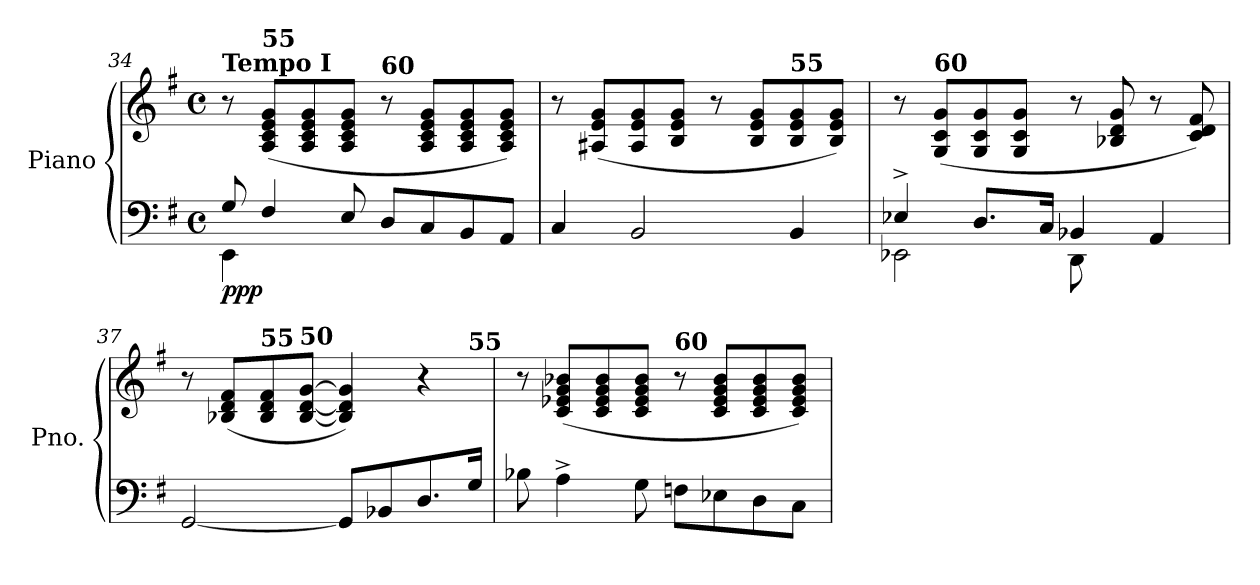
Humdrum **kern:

**kern	**kern	**dynam
*part1	*part1	*part1
*staff2	*staff1	*staff1/2
*I"Piano	*	*
*I'Pno.	*	*
*clefF4	*clefG2	*
*k[f#]	*k[f#]	*
*M4/4	*M4/4	*
*met(c)	*met(c)	*
=34	=34	=34
*^	*	*
!	!	!LO:TX:a:B:t=Tempo I	!
!	!	!	!LO:DY:b=2
!	!	!	!LO:DY:n=1:b
8G/	4EE:\	8r	p pp
!	!	!LO:TX:a:B:t=55	!
4F#/	.	(<8A/ 8c/ 8e/ 8g/L	.
.	4ryy	8A/ 8c/ 8e/ 8g/	.
8E/	.	8A/ 8c/ 8e/ 8g/J	.
!	!	!LO:TX:a:B:t=60	!
8D/L	2ryy	8r	.
8C/	.	8A/ 8c/ 8e/ 8g/L	.
8BB/	.	8A/ 8c/ 8e/ 8g/	.
8AA/J	.	8A/ 8c/ 8e/ 8g/J)	.
*v	*v	*	*
=35	=35	=35
4C/	8r	.
.	(<8A#X/ 8e/ 8g/L	.
2BB/	8A#/ 8e/ 8g/	.
.	8B/ 8e/ 8g/J	.
.	8r	.
.	8B/ 8e/ 8g/L	.
!	!LO:TX:a:B:t=55	!
4BB/	8B/ 8e/ 8g/	.
.	8B/ 8e/ 8g/J)	.
=36	=36	=36
*^	*	*
4E-X^/	2EE-X:\	8r	.
!	!	!LO:TX:a:B:t=60	!
.	.	(<8G/ 8c/ 8g/L	.
8.D/L	.	8G/ 8c/ 8g/	.
.	.	8G/ 8c/ 8g/J	.
16C/Jk	.	.	.
4BB-X/	8DD\	8r	.
.	8ryy	8B-X/ 8d/ 8g/	.
4AA/	4ryy	8r	.
.	.	8c/ 8d/ 8f#/)	.
*v	*v	*	*
!!LO:LB:g=z
=37	=37	=37
*	*^	*
[2GG/	8r	2...ryy	.
.	(<8B-X/ 8d/ 8f#/L	.	.
!	!LO:TX:a:B:t=55	!	!
.	8B-/ 8d/ 8f#/	.	.
!	!LO:TX:a:B:t=50	!	!
.	[8B-/ [8d/ [8g/J	.	.
8GG/L]	4B-/] 4d/] 4g/])	.	.
8BB-X/	.	.	.
8.D/	4r	.	.
!	!	!LO:TX:a:B:t=55	!
16G/Jk	.	16ryy	.
*	*v	*v	*
=38	=38	=38
8B-X\	8r	.
4A^\	(<8c/ 8e-X/ 8g/ 8b-X/L	.
.	8c/ 8e-/ 8g/ 8b-/	.
8G\	8c/ 8e-/ 8g/ 8b-/J	.
!	!LO:TX:a:B:t=60	!
8Fn\L	8r	.
8E-X\	8c/ 8e-/ 8g/ 8b-/L	.
8D\	8c/ 8e-/ 8g/ 8b-/	.
8C\J	8c/ 8e-/ 8g/ 8b-/J)	.
=	=	=
*-	*-	*-
